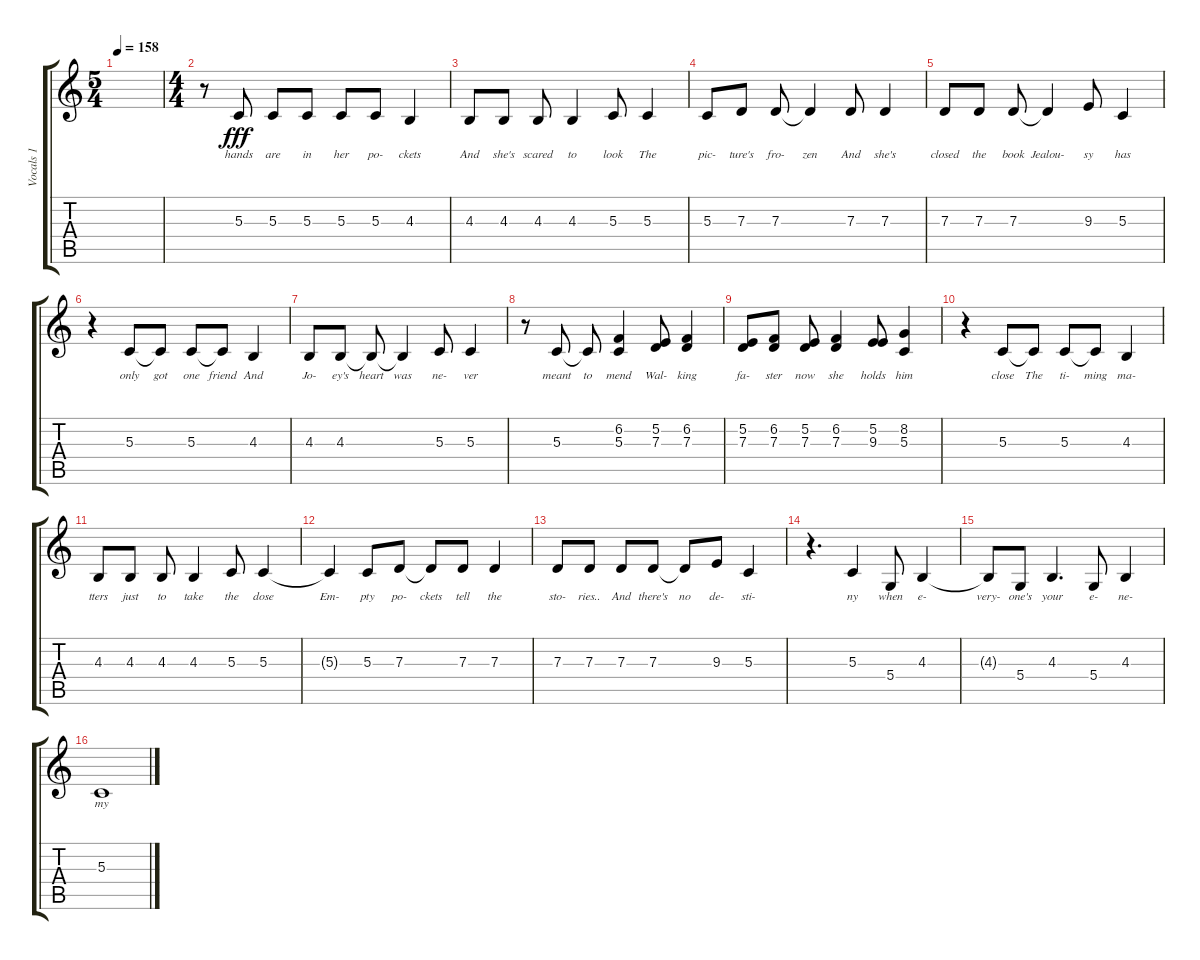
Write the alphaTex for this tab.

\track ("Vocals 1" "Vocals 1") {instrument tenorsax}
\staff {score tabs}
\tuning (E4 B3 G3 D3 A2 E2) {hide}
\ts (5 4)
\tempo 158
\clef g2
\ks c
|
\ts (4 4)
r.8 5.3.8{lyrics (0 "hands") lyrics (1 "") lyrics (2 "") lyrics (3 "") lyrics (4 "") dy fff} 5.3.8{lyrics (0 "are") lyrics (1 "") lyrics (2 "") lyrics (3 "") lyrics (4 "")} 5.3.8{lyrics (0 "in") lyrics (1 "") lyrics (2 "") lyrics (3 "") lyrics (4 "")} 5.3.8{lyrics (0 "her") lyrics (1 "") lyrics (2 "") lyrics (3 "") lyrics (4 "")} 5.3.8{lyrics (0 "po-") lyrics (1 "") lyrics (2 "") lyrics (3 "") lyrics (4 "")} 4.3.4{lyrics (0 "ckets") lyrics (1 "") lyrics (2 "") lyrics (3 "") lyrics (4 "")} |
4.3.8{lyrics (0 "And") lyrics (1 "") lyrics (2 "") lyrics (3 "") lyrics (4 "")} 4.3.8{lyrics (0 "she's") lyrics (1 "") lyrics (2 "") lyrics (3 "") lyrics (4 "")} 4.3.8{lyrics (0 "scared") lyrics (1 "") lyrics (2 "") lyrics (3 "") lyrics (4 "")} 4.3.4{lyrics (0 "to") lyrics (1 "") lyrics (2 "") lyrics (3 "") lyrics (4 "")} 5.3.8{lyrics (0 "look") lyrics (1 "") lyrics (2 "") lyrics (3 "") lyrics (4 "")} 5.3.4{lyrics (0 "The") lyrics (1 "") lyrics (2 "") lyrics (3 "") lyrics (4 "")} |
5.3.8{lyrics (0 "pic-") lyrics (1 "") lyrics (2 "") lyrics (3 "") lyrics (4 "")} 7.3.8{lyrics (0 "ture's") lyrics (1 "") lyrics (2 "") lyrics (3 "") lyrics (4 "")} 7.3.8{lyrics (0 "fro-") lyrics (1 "") lyrics (2 "") lyrics (3 "") lyrics (4 "")} 7.3{t}.4{lyrics (0 "zen") lyrics (1 "") lyrics (2 "") lyrics (3 "") lyrics (4 "")} 7.3.8{lyrics (0 "And") lyrics (1 "") lyrics (2 "") lyrics (3 "") lyrics (4 "")} 7.3.4{lyrics (0 "she's") lyrics (1 "") lyrics (2 "") lyrics (3 "") lyrics (4 "")} |
7.3.8{lyrics (0 "closed") lyrics (1 "") lyrics (2 "") lyrics (3 "") lyrics (4 "")} 7.3.8{lyrics (0 "the") lyrics (1 "") lyrics (2 "") lyrics (3 "") lyrics (4 "")} 7.3.8{lyrics (0 "book") lyrics (1 "") lyrics (2 "") lyrics (3 "") lyrics (4 "")} 7.3{t}.4{lyrics (0 "Jealou-") lyrics (1 "") lyrics (2 "") lyrics (3 "") lyrics (4 "")} 9.3.8{lyrics (0 "sy") lyrics (1 "") lyrics (2 "") lyrics (3 "") lyrics (4 "")} 5.3.4{lyrics (0 "has") lyrics (1 "") lyrics (2 "") lyrics (3 "") lyrics (4 "")} |
r.4 5.3.8{lyrics (0 "only") lyrics (1 "") lyrics (2 "") lyrics (3 "") lyrics (4 "")} 5.3{t}.8{lyrics (0 "got") lyrics (1 "") lyrics (2 "") lyrics (3 "") lyrics (4 "")} 5.3.8{lyrics (0 "one") lyrics (1 "") lyrics (2 "") lyrics (3 "") lyrics (4 "")} 5.3{t}.8{lyrics (0 "friend") lyrics (1 "") lyrics (2 "") lyrics (3 "") lyrics (4 "")} 4.3.4{lyrics (0 "And") lyrics (1 "") lyrics (2 "") lyrics (3 "") lyrics (4 "")} |
4.3.8{lyrics (0 "Jo-") lyrics (1 "") lyrics (2 "") lyrics (3 "") lyrics (4 "")} 4.3.8{lyrics (0 "ey's") lyrics (1 "") lyrics (2 "") lyrics (3 "") lyrics (4 "")} 4.3{t}.8{lyrics (0 "heart") lyrics (1 "") lyrics (2 "") lyrics (3 "") lyrics (4 "")} 4.3{t}.4{lyrics (0 "was") lyrics (1 "") lyrics (2 "") lyrics (3 "") lyrics (4 "")} 5.3.8{lyrics (0 "ne-") lyrics (1 "") lyrics (2 "") lyrics (3 "") lyrics (4 "")} 5.3.4{lyrics (0 "ver") lyrics (1 "") lyrics (2 "") lyrics (3 "") lyrics (4 "")} |
r.8 5.3.8{lyrics (0 "meant") lyrics (1 "") lyrics (2 "") lyrics (3 "") lyrics (4 "")} 5.3{t}.8{lyrics (0 "to") lyrics (1 "") lyrics (2 "") lyrics (3 "") lyrics (4 "")} (6.2 5.3).4{lyrics (0 "mend") lyrics (1 "") lyrics (2 "") lyrics (3 "") lyrics (4 "")} (5.2 7.3).8{lyrics (0 "Wal-") lyrics (1 "") lyrics (2 "") lyrics (3 "") lyrics (4 "")} (6.2 7.3).4{lyrics (0 "king") lyrics (1 "") lyrics (2 "") lyrics (3 "") lyrics (4 "")} |
(5.2 7.3).8{lyrics (0 "fa-") lyrics (1 "") lyrics (2 "") lyrics (3 "") lyrics (4 "")} (6.2 7.3).8{lyrics (0 "ster") lyrics (1 "") lyrics (2 "") lyrics (3 "") lyrics (4 "")} (5.2 7.3).8{lyrics (0 "now") lyrics (1 "") lyrics (2 "") lyrics (3 "") lyrics (4 "")} (6.2 7.3).4{lyrics (0 "she") lyrics (1 "") lyrics (2 "") lyrics (3 "") lyrics (4 "")} (5.2 9.3).8{lyrics (0 "holds") lyrics (1 "") lyrics (2 "") lyrics (3 "") lyrics (4 "")} (8.2 5.3).4{lyrics (0 "him") lyrics (1 "") lyrics (2 "") lyrics (3 "") lyrics (4 "")} |
r.4 5.3.8{lyrics (0 "close") lyrics (1 "") lyrics (2 "") lyrics (3 "") lyrics (4 "")} 5.3{t}.8{lyrics (0 "The") lyrics (1 "") lyrics (2 "") lyrics (3 "") lyrics (4 "")} 5.3.8{lyrics (0 "ti-") lyrics (1 "") lyrics (2 "") lyrics (3 "") lyrics (4 "")} 5.3{t}.8{lyrics (0 "ming") lyrics (1 "") lyrics (2 "") lyrics (3 "") lyrics (4 "")} 4.3.4{lyrics (0 "ma-") lyrics (1 "") lyrics (2 "") lyrics (3 "") lyrics (4 "")} |
4.3.8{lyrics (0 "tters") lyrics (1 "") lyrics (2 "") lyrics (3 "") lyrics (4 "")} 4.3.8{lyrics (0 "just") lyrics (1 "") lyrics (2 "") lyrics (3 "") lyrics (4 "")} 4.3.8{lyrics (0 "to") lyrics (1 "") lyrics (2 "") lyrics (3 "") lyrics (4 "")} 4.3.4{lyrics (0 "take") lyrics (1 "") lyrics (2 "") lyrics (3 "") lyrics (4 "")} 5.3.8{lyrics (0 "the") lyrics (1 "") lyrics (2 "") lyrics (3 "") lyrics (4 "")} 5.3.4{lyrics (0 "dose") lyrics (1 "") lyrics (2 "") lyrics (3 "") lyrics (4 "")} |
5.3{t}.4{lyrics (0 "Em-") lyrics (1 "") lyrics (2 "") lyrics (3 "") lyrics (4 "")} 5.3.8{lyrics (0 "pty") lyrics (1 "") lyrics (2 "") lyrics (3 "") lyrics (4 "")} 7.3.8{lyrics (0 "po-") lyrics (1 "") lyrics (2 "") lyrics (3 "") lyrics (4 "")} 7.3{t}.8{lyrics (0 "ckets") lyrics (1 "") lyrics (2 "") lyrics (3 "") lyrics (4 "")} 7.3.8{lyrics (0 "tell") lyrics (1 "") lyrics (2 "") lyrics (3 "") lyrics (4 "")} 7.3.4{lyrics (0 "the") lyrics (1 "") lyrics (2 "") lyrics (3 "") lyrics (4 "")} |
7.3.8{lyrics (0 "sto-") lyrics (1 "") lyrics (2 "") lyrics (3 "") lyrics (4 "")} 7.3.8{lyrics (0 "ries..") lyrics (1 "") lyrics (2 "") lyrics (3 "") lyrics (4 "")} 7.3.8{lyrics (0 "And") lyrics (1 "") lyrics (2 "") lyrics (3 "") lyrics (4 "")} 7.3.8{lyrics (0 "there's") lyrics (1 "") lyrics (2 "") lyrics (3 "") lyrics (4 "")} 7.3{t}.8{lyrics (0 "no") lyrics (1 "") lyrics (2 "") lyrics (3 "") lyrics (4 "")} 9.3.8{lyrics (0 "de-") lyrics (1 "") lyrics (2 "") lyrics (3 "") lyrics (4 "")} 5.3.4{lyrics (0 "sti-") lyrics (1 "") lyrics (2 "") lyrics (3 "") lyrics (4 "")} |
r.4{d} 5.3.4{lyrics (0 "ny") lyrics (1 "") lyrics (2 "") lyrics (3 "") lyrics (4 "")} 5.4.8{lyrics (0 "when") lyrics (1 "") lyrics (2 "") lyrics (3 "") lyrics (4 "")} 4.3.4{lyrics (0 "e-") lyrics (1 "") lyrics (2 "") lyrics (3 "") lyrics (4 "")} |
4.3{t}.8{lyrics (0 "very-") lyrics (1 "") lyrics (2 "") lyrics (3 "") lyrics (4 "")} 5.4.8{lyrics (0 "one's") lyrics (1 "") lyrics (2 "") lyrics (3 "") lyrics (4 "")} 4.3.4{d lyrics (0 "your") lyrics (1 "") lyrics (2 "") lyrics (3 "") lyrics (4 "")} 5.4.8{lyrics (0 "e-") lyrics (1 "") lyrics (2 "") lyrics (3 "") lyrics (4 "")} 4.3.4{lyrics (0 "ne-") lyrics (1 "") lyrics (2 "") lyrics (3 "") lyrics (4 "")} |
5.3.1{lyrics (0 "my") lyrics (1 "") lyrics (2 "") lyrics (3 "") lyrics (4 "")}
